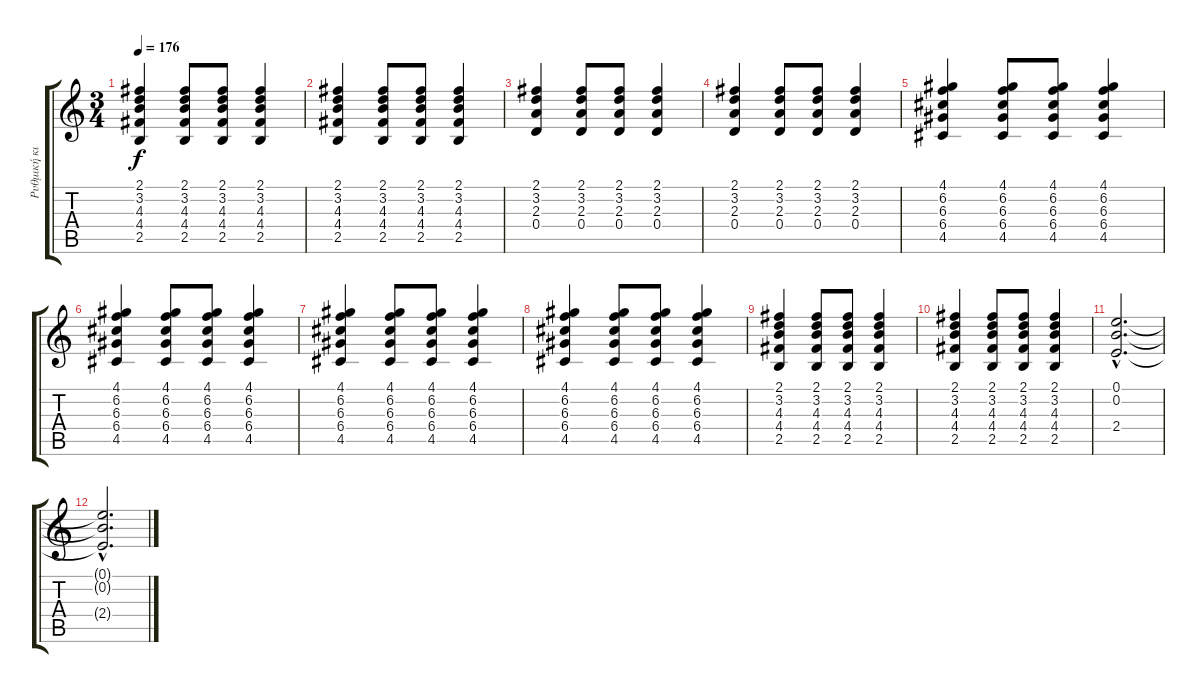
\track ("Ρυθμική κιθάρα" "Ρυθμική κι") {instrument acousticguitarsteel}
\staff {score tabs}
\tuning (E4 B3 G3 D3 A2 E2) {hide}
\ts (3 4)
\tempo 176
\clef g2
\ks c
(2.1 3.2 4.3 4.4 2.5).4{dy f} (2.1 3.2 4.3 4.4 2.5).8 (2.1 3.2 4.3 4.4 2.5).8 (2.1 3.2 4.3 4.4 2.5).4 |
(2.1 3.2 4.3 4.4 2.5).4 (2.1 3.2 4.3 4.4 2.5).8 (2.1 3.2 4.3 4.4 2.5).8 (2.1 3.2 4.3 4.4 2.5).4 |
(2.1 3.2 2.3 0.4).4 (2.1 3.2 2.3 0.4).8 (2.1 3.2 2.3 0.4).8 (2.1 3.2 2.3 0.4).4 |
(2.1 3.2 2.3 0.4).4 (2.1 3.2 2.3 0.4).8 (2.1 3.2 2.3 0.4).8 (2.1 3.2 2.3 0.4).4 |
(4.1 6.2 6.3 6.4 4.5).4 (4.1 6.2 6.3 6.4 4.5).8 (4.1 6.2 6.3 6.4 4.5).8 (4.1 6.2 6.3 6.4 4.5).4 |
(4.1 6.2 6.3 6.4 4.5).4 (4.1 6.2 6.3 6.4 4.5).8 (4.1 6.2 6.3 6.4 4.5).8 (4.1 6.2 6.3 6.4 4.5).4 |
(4.1 6.2 6.3 6.4 4.5).4 (4.1 6.2 6.3 6.4 4.5).8 (4.1 6.2 6.3 6.4 4.5).8 (4.1 6.2 6.3 6.4 4.5).4 |
(4.1 6.2 6.3 6.4 4.5).4 (4.1 6.2 6.3 6.4 4.5).8 (4.1 6.2 6.3 6.4 4.5).8 (4.1 6.2 6.3 6.4 4.5).4 |
(2.1 3.2 4.3 4.4 2.5).4 (2.1 3.2 4.3 4.4 2.5).8 (2.1 3.2 4.3 4.4 2.5).8 (2.1 3.2 4.3 4.4 2.5).4 |
(2.1 3.2 4.3 4.4 2.5).4 (2.1 3.2 4.3 4.4 2.5).8 (2.1 3.2 4.3 4.4 2.5).8 (2.1 3.2 4.3 4.4 2.5).4 |
(0.1{hac} 0.2{hac} 2.4{hac}).2{d} |
(0.1{hac t} 0.2{hac t} 2.4{hac t}).2{d}
